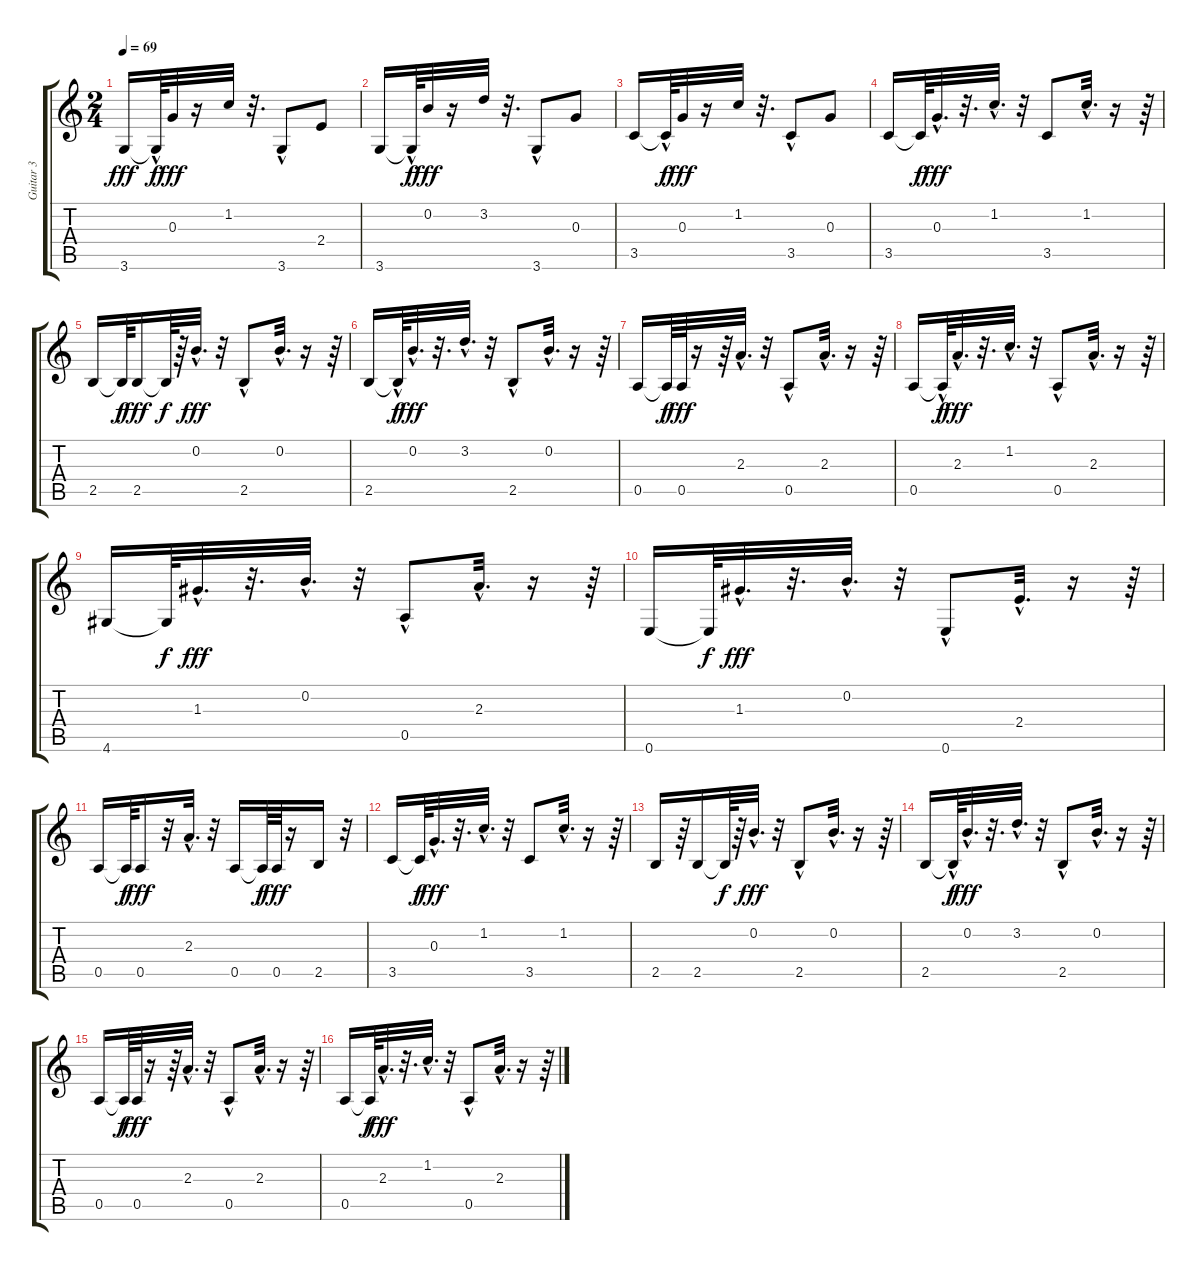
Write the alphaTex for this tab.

\track ("Guitar 3" "Guitar 3") {instrument acousticguitarnylon}
\staff {score tabs}
\tuning (E4 B3 G3 D3 A2 E2) {hide}
\ts (2 4)
\tempo 69
\clef g2
\ks c
3.6.16{dy fff} 3.6{hac t}.64{dy f} 0.3.32{dy fff} r.16 1.2.32 r.32{d} 3.6{hac}.8 2.4.8 |
3.6.16 3.6{hac t}.64{dy f} 0.2.32{dy fff} r.16 3.2.32 r.32{d} 3.6{hac}.8 0.3.8 |
3.5.16 3.5{hac t}.64{dy f} 0.3.32{dy fff} r.16 1.2.32 r.32{d} 3.5{hac}.8 0.3.8 |
3.5.16 3.5{t}.64{dy f} 0.3{hac}.32{d dy fff} r.32{d} 1.2{hac}.32{d} r.32 3.5.8 1.2{hac}.32{d} r.16 r.64 |
2.5.16 2.5{t}.64{dy f} 2.5.16{dy fff} 2.5{t}.64{dy f} r.64 0.2{hac}.32{d dy fff} r.32 2.5{hac}.8 0.2{hac}.32{d} r.16 r.64 |
2.5.16 2.5{hac t}.64{dy f} 0.2{hac}.32{d dy fff} r.32{d} 3.2{hac}.32{d} r.32 2.5{hac}.8 0.2{hac}.32{d} r.16 r.64 |
0.5.16 0.5{t}.64{dy f} 0.5.64{dy fff} r.16 r.64 2.3{hac}.32{d} r.32 0.5{hac}.8 2.3{hac}.32{d} r.16 r.64 |
0.5.16 0.5{hac t}.64{dy f} 2.3{hac}.32{d dy fff} r.32{d} 1.2{hac}.32{d} r.32 0.5{hac}.8 2.3{hac}.32{d} r.16 r.64 |
4.6.16 4.6{t}.64{dy f} 1.3{hac}.32{d dy fff} r.32{d} 0.2{hac}.32{d} r.32 0.5{hac}.8 2.3{hac}.32{d} r.16 r.64 |
0.6.16 0.6{t}.64{dy f} 1.3{hac}.32{d dy fff} r.32{d} 0.2{hac}.32{d} r.32 0.6{hac}.8 2.4{hac}.32{d} r.16 r.64 |
0.5.16 0.5{t}.64{dy f} 0.5.16{dy fff} r.32 2.3{hac}.32{d} r.32 0.5.16 0.5{t}.64{dy f} 0.5.64{dy fff} r.16 2.5.16 r.32 |
3.5.16{volume 10} 3.5{t}.64{dy f} 0.3{hac}.32{d dy fff} r.32{d} 1.2{hac}.32{d} r.32 3.5.8 1.2{hac}.32{d} r.16 r.64 |
2.5.16 r.64 2.5.16 2.5{t}.64{dy f} r.64 0.2{hac}.32{d dy fff} r.32 2.5{hac}.8 0.2{hac}.32{d} r.16 r.64 |
2.5.16 2.5{hac t}.64{dy f} 0.2{hac}.32{d dy fff} r.32{d} 3.2{hac}.32{d} r.32 2.5{hac}.8 0.2{hac}.32{d} r.16 r.64 |
0.5.16 0.5{t}.64{dy f} 0.5.64{dy fff} r.16 r.64 2.3{hac}.32{d} r.32 0.5{hac}.8 2.3{hac}.32{d} r.16 r.64 |
0.5.16 0.5{t}.64{dy f} 2.3{hac}.32{d dy fff} r.32{d} 1.2{hac}.32{d} r.32 0.5{hac}.8 2.3{hac}.32{d} r.16 r.64
